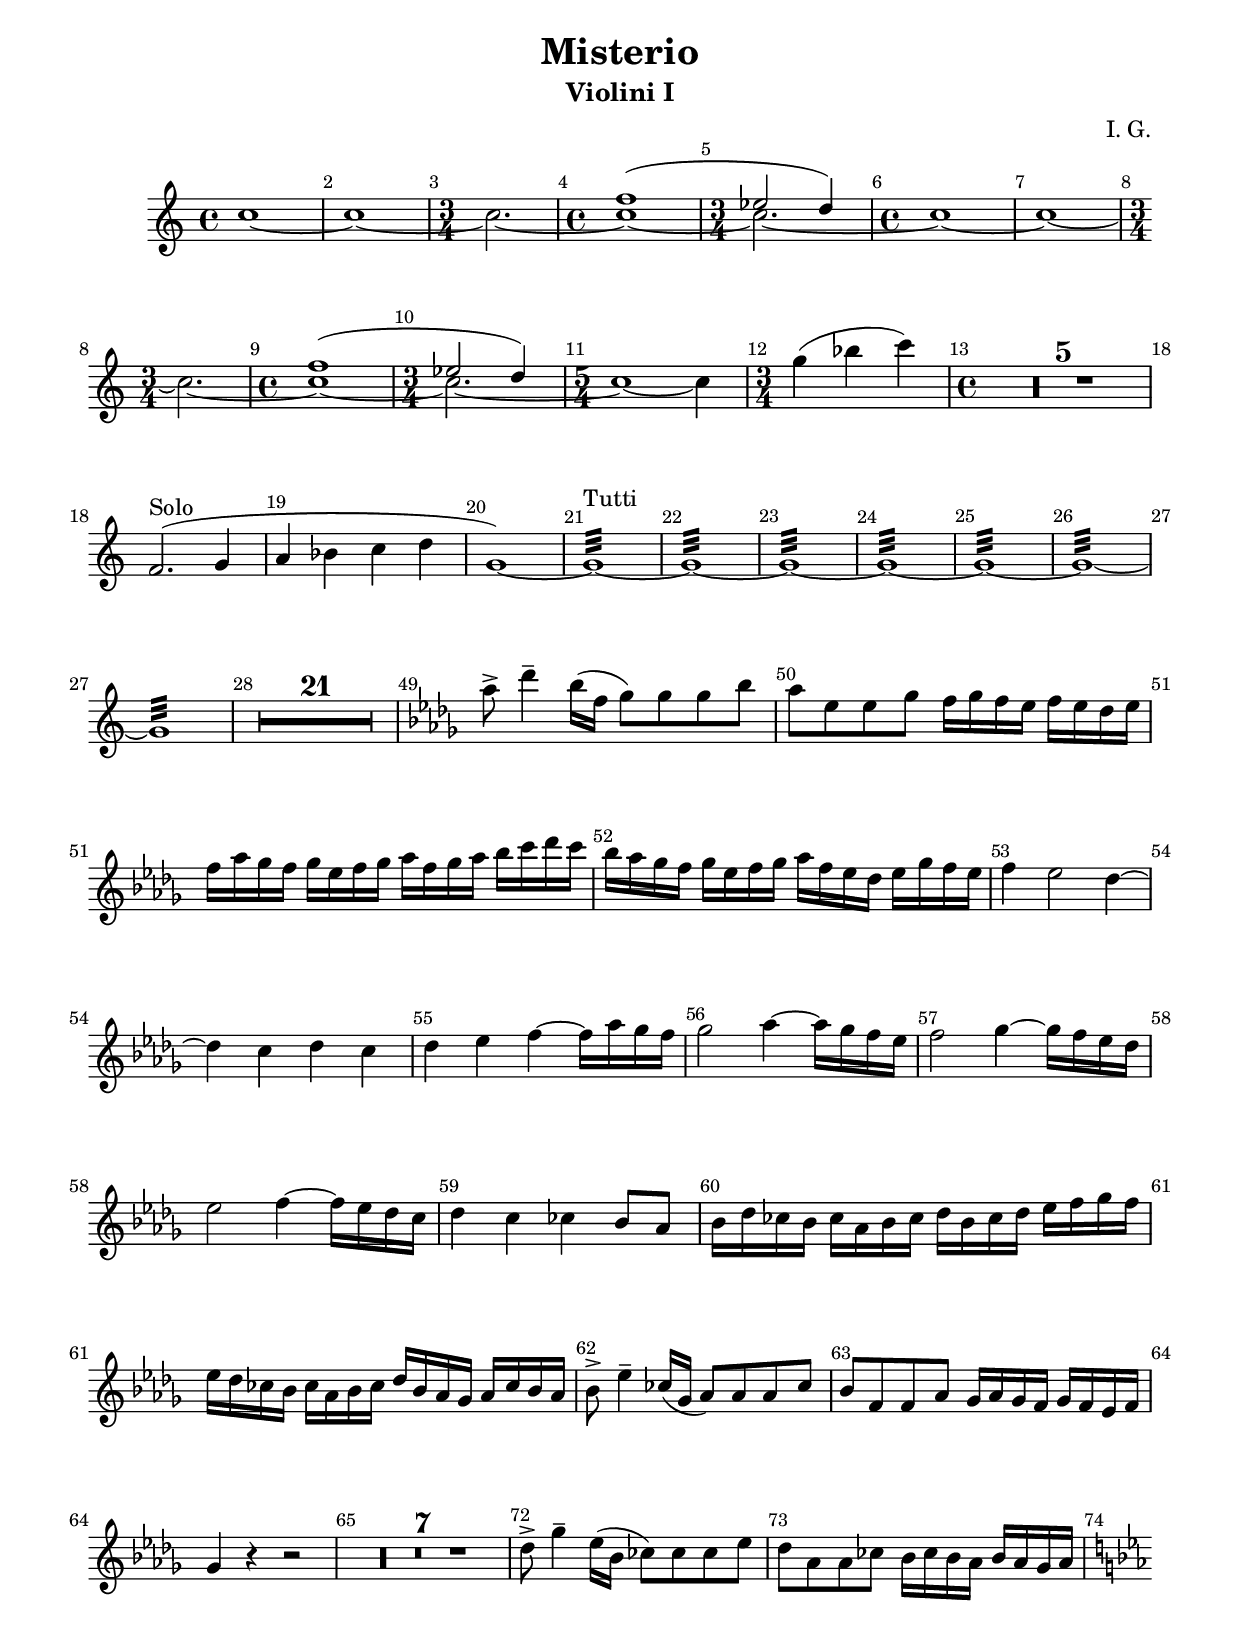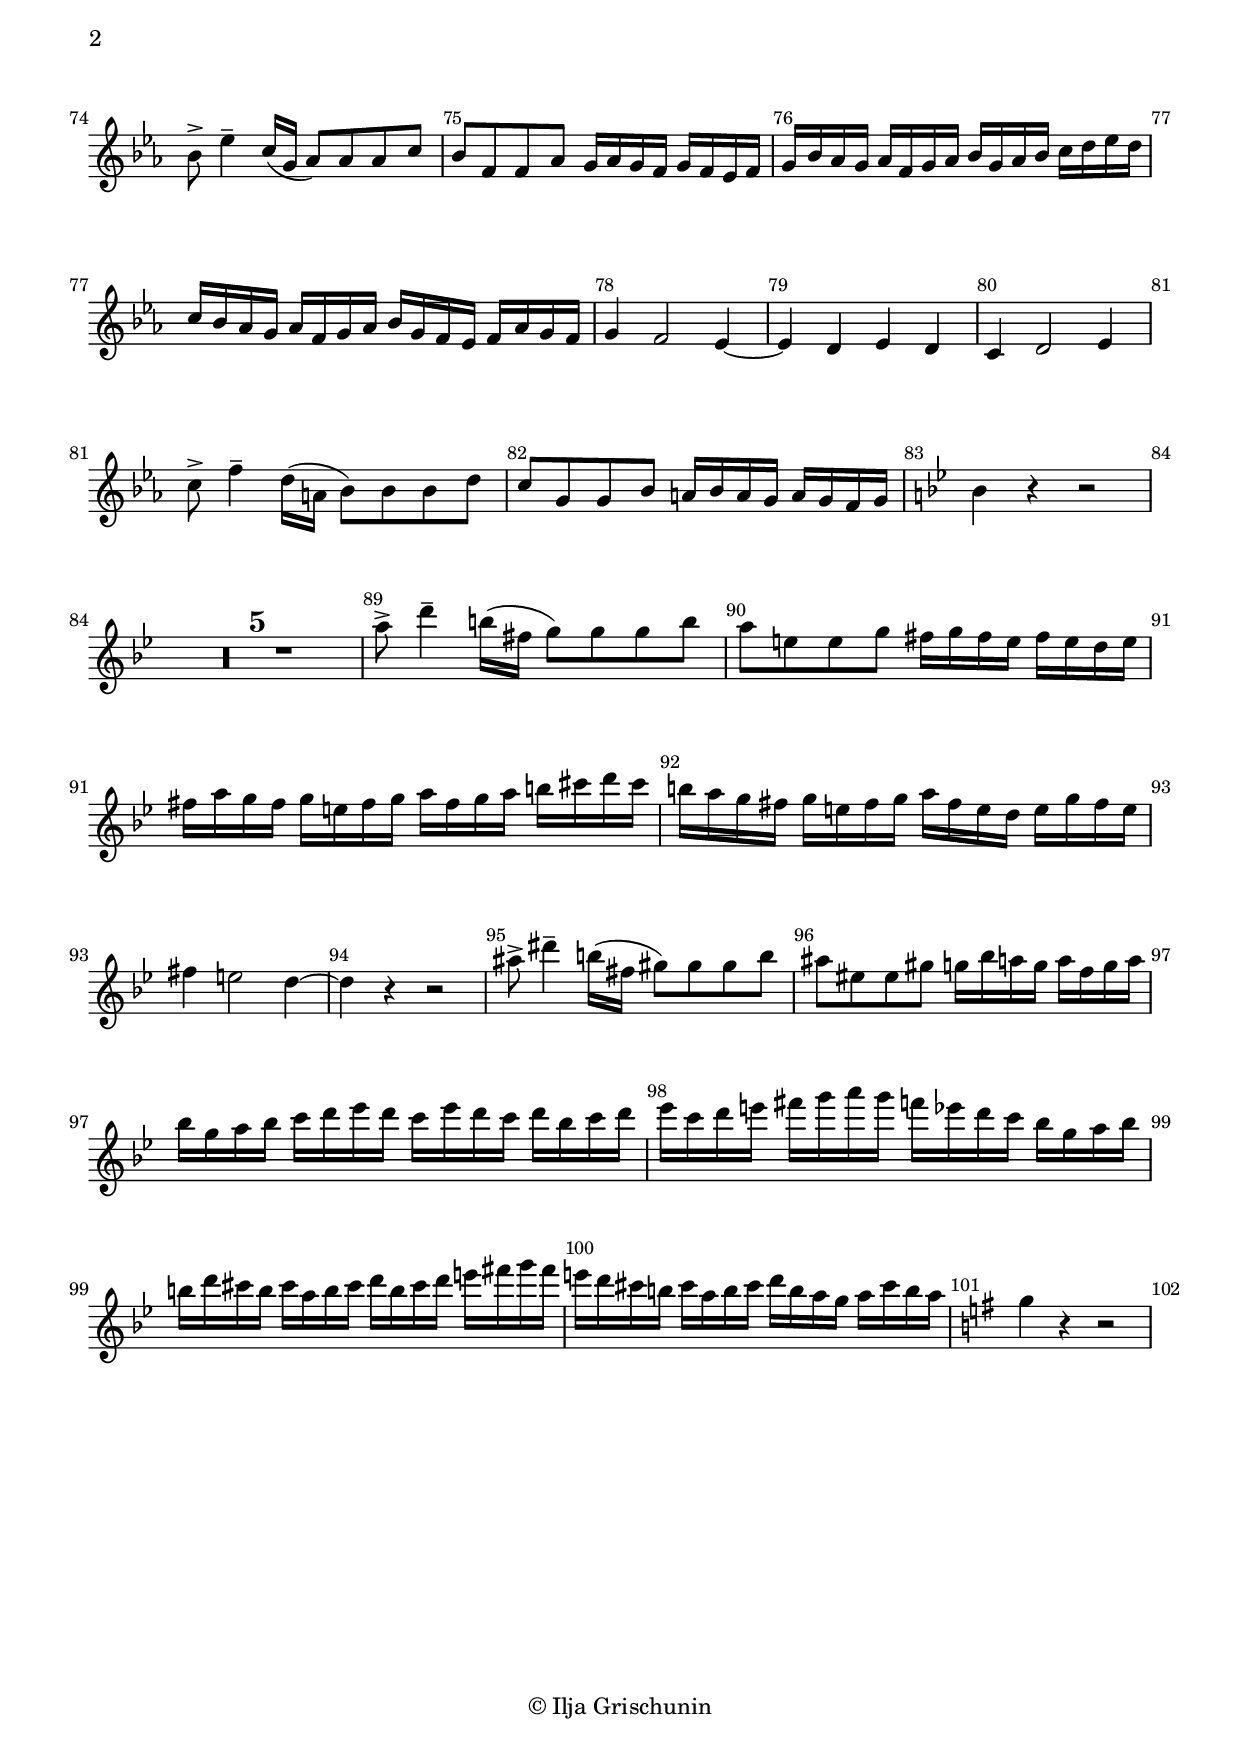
\version "2.19.15"
%\version "2.18.0"

\language "deutsch"

\header {
  title = "Misterio"
  subtitle = "Violini I"
  meter = ""
  composer = "I. G."
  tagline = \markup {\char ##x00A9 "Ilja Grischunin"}
}

\paper {
  #(set-paper-size "a4")
  top-system-spacing.basic-distance = #15
  top-markup-spacing.basic-distance = #5
  markup-system-spacing.basic-distance = #15
  system-system-spacing.basic-distance = #18
  last-bottom-spacing.basic-distance = #15
  left-margin = 15
  right-margin = 15
  %two-sided = ##t
  %inner-margin = 25
  %outer-margin = 15
}

\layout {
  indent = 10
  \context {
    \Score
    \override BarNumber.break-visibility = ##(#t #t #t)
    %\remove "Bar_number_engraver"
  }
}

\version "2.19.15"
%\version "2.18.0"

\language "deutsch"

vniEinsMusic = \relative {
  \set Score.skipBars = ##t
  <<
    {
      \time 4/4 s1*2
      \time 3/4 s2.
      \time 4/4 f''1(
      \time 3/4 es2 d4)
      \time 4/4 s1*2
      \time 3/4 s2.
      \time 4/4 f1(
      \time 3/4 es2 d4)
      \time 5/4 s1 s4
    }
    \\
    {
      c1~ c~ c2.~ c1~ c2.~ c1~ c~ c2.~ c1~ c2.~ c1~ c4
    }
  >>
  \time 3/4 g'4( b c)
  \time 4/4 R1*5
  f,,2.(^"Solo" g4 a b c d g,1)~
  \repeat tremolo 32 {g32~^"Tutti"}
  \repeat unfold 5 {
    \repeat tremolo 32 {g32~}
  }
  \repeat tremolo 32 {g32}
  R1*21
  \key des \major
  as'8-> des4-- b16( f ges8) ges ges b as es es ges
  f16 ges f es f es des es f as ges f ges es f ges as f ges as b c des c
  b as ges f ges es f ges as f es des es ges f es
  f4 es2 des4~ des c des c des es f~ f16 as ges f
  ges2 as4~ as16 ges f es f2 ges4~ ges16 f es des
  es2 f4~ f16 es des c des4 c ces b8 as
  b16 des ces b ces as b ces des b ces des es f ges f
  es des ces b ces as b ces des b as ges as ces b as
  b8-> es4-- ces16( ges as8) as as ces b f f as ges16 as ges f ges f es f
  ges4 r r2 R1*7
  des'8-> ges4-- es16( b ces8) ces ces es des as as ces b16 ces b as b as ges as
  \key es \major
  b8-> es4-- c16( g as8) as as c b f f as g16 as g f g f es f
  g b as g as f g as b g as b c d es d c b as g as f g as b g f es f as g f
  g4 f2 es4~ es d es d c d2 es4
  c'8-> f4-- d16( a b8) b b d c g g b a16 b a g a g f g
  \key b \major
  b4 r r2 R1*5
  %\key d \major
  a'8-> d4-- h16( fis g8) g g h a e e g fis16 g fis e fis e d e
  fis a g fis g e fis g a fis g a h cis d cis 
  h a g fis g e fis g a fis e d e g fis e
  fis4 e2 d4~ d r r2
  %\key fis \major
  ais'8-> dis4-- h16( fis gis8) gis gis h ais eis eis gis
  g16 b a g a f g a
  %\key b \major
  b g a b c d es d c es d c d b c d es c d e fis g a g f es d c b g a b
  %\key d \major
  h d cis h cis a h cis d h cis d e fis g fis
  e d cis h cis a h cis d h a g a cis h a
  \key g \major
  g4 r r2
}


\score {
  \vniEinsMusic
  %\midi {}
}